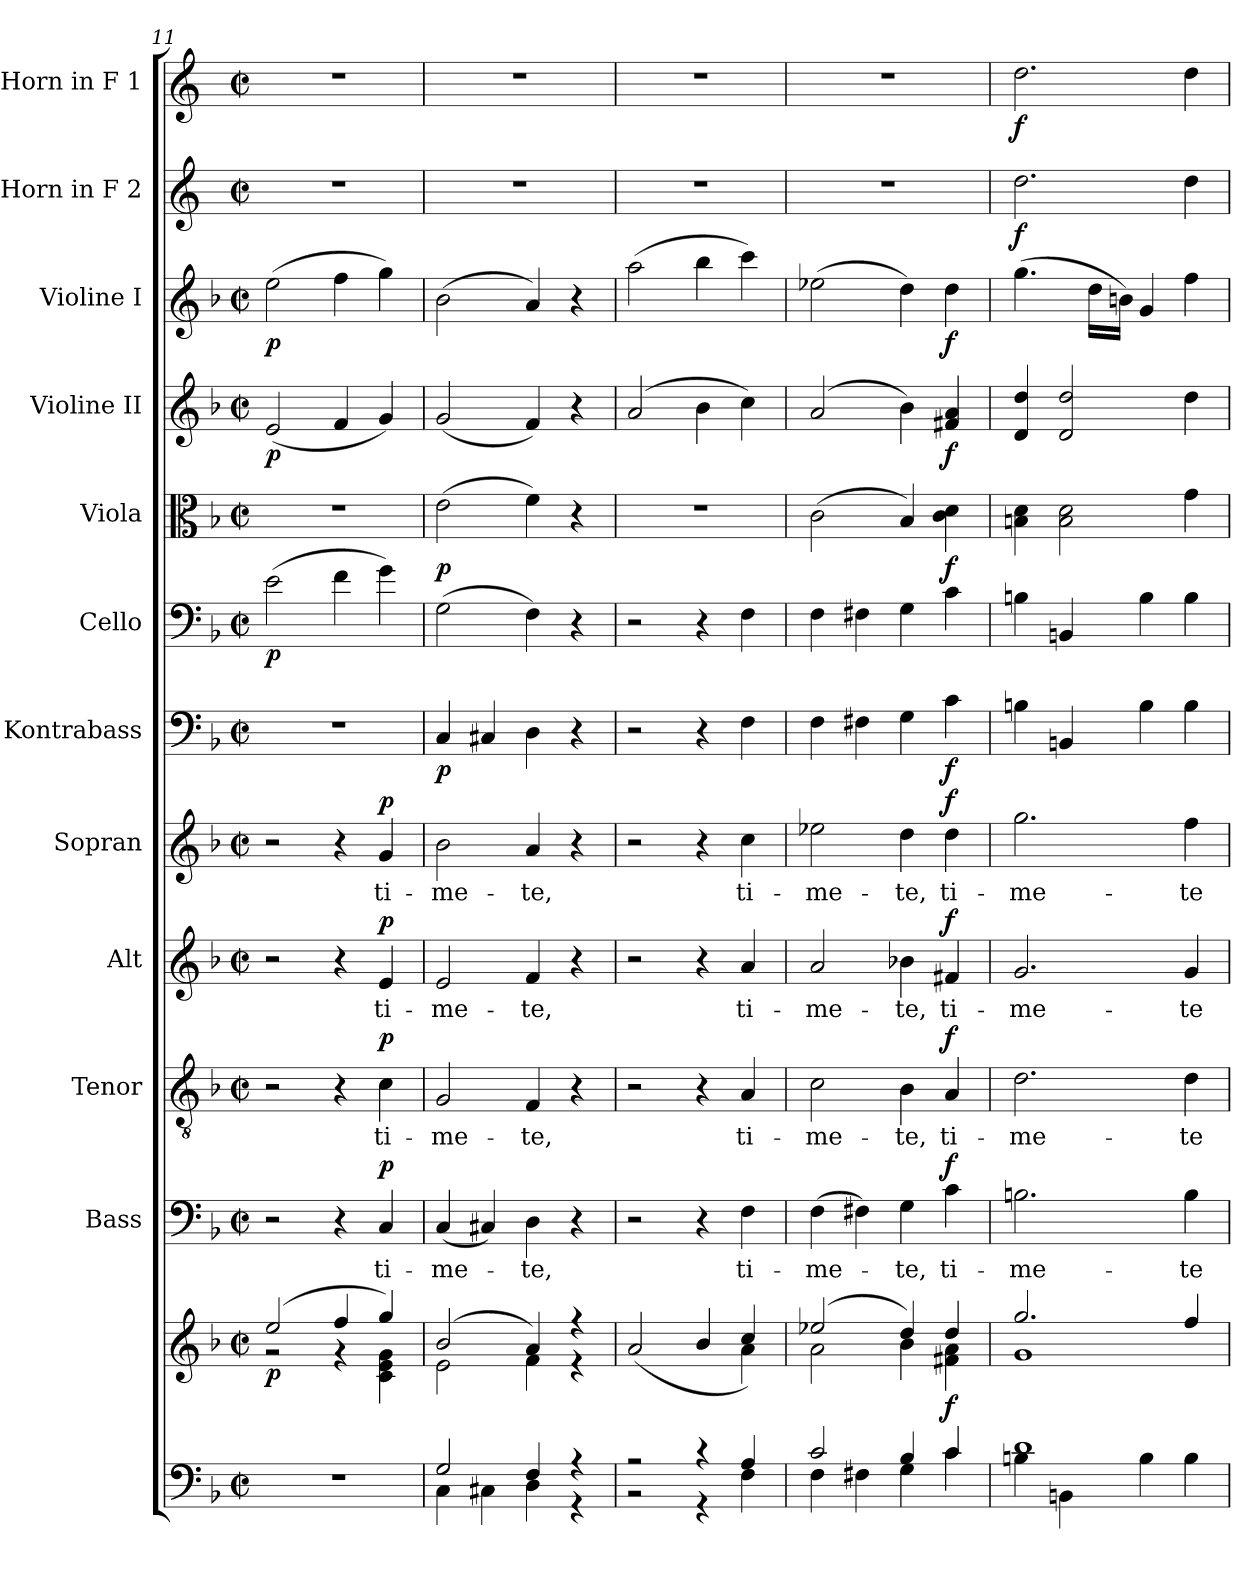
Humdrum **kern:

**kern	**kern	**dynam	**kern	**text	**dynam	**kern	**text	**dynam	**kern	**text	**dynam	**kern	**text	**dynam	**kern	**dynam	**kern	**dynam	**kern	**dynam	**kern	**dynam	**kern	**dynam	**kern	**dynam	**kern	**dynam
*part12	*part12	*part12	*part11	*part11	*part11	*part10	*part10	*part10	*part9	*part9	*part9	*part8	*part8	*part8	*part7	*part7	*part6	*part6	*part5	*part5	*part4	*part4	*part3	*part3	*part2	*part2	*part1	*part1
*staff13	*staff12	*staff12/13	*staff11	*staff11	*staff11	*staff10	*staff10	*staff10	*staff9	*staff9	*staff9	*staff8	*staff8	*staff8	*staff7	*staff7	*staff6	*staff6	*staff5	*staff5	*staff4	*staff4	*staff3	*staff3	*staff2	*staff2	*staff1	*staff1
*	*	*	*I"Bass	*	*	*I"Tenor	*	*	*I"Alt	*	*	*I"Sopran	*	*	*I"Kontrabass	*	*I"Cello	*	*I"Viola	*	*I"Violine II	*	*I"Violine I	*	*I"Horn in F 2	*	*I"Horn in F 1	*
*	*	*	*I'B.	*	*	*I'T.	*	*	*I'A.	*	*	*I'S.	*	*	*I'Kb.	*	*	*	*I'Vla.	*	*I'Vl. II	*	*I'Vl. I	*	*	*	*	*
*clefF4	*clefG2	*	*clefF4	*	*	*clefGv2	*	*	*clefG2	*	*	*clefG2	*	*	*clefF4	*	*clefF4	*	*clefC3	*	*clefG2	*	*clefG2	*	*clefG2	*	*clefG2	*
*	*	*	*	*	*	*	*	*	*	*	*	*	*	*	*ITrd7c12	*	*	*	*	*	*	*	*	*	*ITrd4c7	*	*ITrd4c7	*
*k[b-]	*k[b-]	*	*k[b-]	*	*	*k[b-]	*	*	*k[b-]	*	*	*k[b-]	*	*	*k[b-]	*	*k[b-]	*	*k[b-]	*	*k[b-]	*	*k[b-]	*	*k[b-]	*	*k[b-]	*
*F:	*F:	*	*F:	*	*	*F:	*	*	*F:	*	*	*F:	*	*	*F:	*	*F:	*	*F:	*	*F:	*	*F:	*	*F:	*	*F:	*
*M2/2	*M2/2	*	*M2/2	*	*	*M2/2	*	*	*M2/2	*	*	*M2/2	*	*	*M2/2	*	*M2/2	*	*M2/2	*	*M2/2	*	*M2/2	*	*M2/2	*	*M2/2	*
*met(c|)	*met(c|)	*	*met(c|)	*	*	*met(c|)	*	*	*met(c|)	*	*	*met(c|)	*	*	*met(c|)	*	*met(c|)	*	*met(c|)	*	*met(c|)	*	*met(c|)	*	*met(c|)	*	*met(c|)	*
=11	=11	=11	=11	=11	=11	=11	=11	=11	=11	=11	=11	=11	=11	=11	=11	=11	=11	=11	=11	=11	=11	=11	=11	=11	=11	=11	=11	=11
*	*^	*	*	*	*	*	*	*	*	*	*	*	*	*	*	*	*	*	*	*	*	*	*	*	*	*	*	*
!	!	!	!LO:DY:b	!	!	!	!	!	!	!	!	!	!	!	!	!	!	!	!LO:DY:b	!	!	!	!LO:DY:b	!	!LO:DY:b	!	!	!	!
1r	(2ee/	2rg	p	2r	.	.	2r	.	.	2r	.	.	2r	.	.	1r	.	(>2e\	p	1r	.	(<2e/	p	(>2ee\	p	1r	.	1r	.
.	4ff/	4rg	.	4r	.	.	4r	.	.	4r	.	.	4r	.	.	.	.	4f\	.	.	.	4f/	.	4ff\	.	.	.	.	.
!	!	!	!	!	!LO:LY:b	!LO:DY:a	!	!LO:LY:b	!LO:DY:a	!	!LO:LY:b	!LO:DY:a	!	!LO:LY:b	!LO:DY:a	!	!	!	!	!	!	!	!	!	!	!	!	!	!
.	4gg/)	4c\ 4e\ 4g\	.	4C/	ti-	p	4c\	ti-	p	4e/	ti-	p	4g/	ti-	p	.	.	4g\)	.	.	.	4g/)	.	4gg\)	.	.	.	.	.
=12	=12	=12	=12	=12	=12	=12	=12	=12	=12	=12	=12	=12	=12	=12	=12	=12	=12	=12	=12	=12	=12	=12	=12	=12	=12	=12	=12	=12	=12
*^	*	*	*	*	*	*	*	*	*	*	*	*	*	*	*	*	*	*	*	*	*	*	*	*	*	*	*	*	*
!	!	!	!	!	!	!LO:LY:b	!	!	!LO:LY:b	!	!	!LO:LY:b	!	!	!LO:LY:b	!	!	!LO:DY:b	!	!	!	!LO:DY:b	!	!	!	!	!	!	!	!
2G/	4C\	(2b-/	2e\	.	(<4C/	-me-	.	2G/	-me-	.	2e/	-me-	.	2b-\	-me-	.	4CC/	p	(>2G\	.	(>2e\	p	(<2g/	.	(>2b-\	.	1r	.	1r	.
.	4C#X\	.	.	.	4C#X/)	.	.	.	.	.	.	.	.	.	.	.	4CC#X/	.	.	.	.	.	.	.	.	.	.	.	.	.
!	!	!	!	!	!	!LO:LY:b	!	!	!LO:LY:b	!	!	!LO:LY:b	!	!	!LO:LY:b	!	!	!	!	!	!	!	!	!	!	!	!	!	!	!
4F/	4D\	4a/)	4f\	.	4D\	-te,	.	4F/	-te,	.	4f/	-te,	.	4a/	-te,	.	4DD\	.	4F\)	.	4f\)	.	4f/)	.	4a/)	.	.	.	.	.
4r	4r	4r	4r	.	4r	.	.	4r	.	.	4r	.	.	4r	.	.	4r	.	4r	.	4r	.	4r	.	4r	.	.	.	.	.
=13	=13	=13	=13	=13	=13	=13	=13	=13	=13	=13	=13	=13	=13	=13	=13	=13	=13	=13	=13	=13	=13	=13	=13	=13	=13	=13	=13	=13	=13	=13
2r	2r	(2a/	2ryy	.	2r	.	.	2r	.	.	2r	.	.	2r	.	.	2r	.	2r	.	1r	.	(2a/	.	(>2aa\	.	1r	.	1r	.
4r	4r	4b-/	4ryy	.	4r	.	.	4r	.	.	4r	.	.	4r	.	.	4r	.	4r	.	.	.	4b-\	.	4bb-\	.	.	.	.	.
!	!	!	!	!	!	!LO:LY:b	!	!	!LO:LY:b	!	!	!LO:LY:b	!	!	!LO:LY:b	!	!	!	!	!	!	!	!	!	!	!	!	!	!	!
4A/	4F\	4cc/)	4a\	.	4F\	ti-	.	4A/	ti-	.	4a/	ti-	.	4cc\	ti-	.	4FF\	.	4F\	.	.	.	4cc\)	.	4ccc\)	.	.	.	.	.
=14	=14	=14	=14	=14	=14	=14	=14	=14	=14	=14	=14	=14	=14	=14	=14	=14	=14	=14	=14	=14	=14	=14	=14	=14	=14	=14	=14	=14	=14	=14
!	!	!	!	!	!	!LO:LY:b	!	!	!LO:LY:b	!	!	!LO:LY:b	!	!	!LO:LY:b	!	!	!	!	!	!	!	!	!	!	!	!	!	!	!
2c/	4F\	(2ee-X/	2a\	.	(>4F\	-me-	.	2c\	-me-	.	2a/	-me-	.	2ee-X\	-me-	.	4FF\	.	4F\	.	(>2c\	.	(2a/	.	(>2ee-X\	.	1r	.	1r	.
.	4F#X\	.	.	.	4F#X\)	.	.	.	.	.	.	.	.	.	.	.	4FF#X\	.	4F#X\	.	.	.	.	.	.	.	.	.	.	.
!	!	!	!	!	!	!LO:LY:b	!	!	!LO:LY:b	!	!	!LO:LY:b	!	!	!LO:LY:b	!	!	!	!	!	!	!	!	!	!	!	!	!	!	!
4B-/	4G\	4dd/)	4b-\	.	4G\	-te,	.	4B-\	-te,	.	4b-X\	-te,	.	4dd\	-te,	.	4GG\	.	4G\	.	4B-/)	.	4b-\)	.	4dd\)	.	.	.	.	.
!	!	!	!	!LO:DY:b	!	!LO:LY:b	!LO:DY:a	!	!LO:LY:b	!LO:DY:a	!	!LO:LY:b	!LO:DY:a	!	!LO:LY:b	!LO:DY:a	!	!LO:DY:b	!	!	!	!LO:DY:b	!	!LO:DY:b	!	!LO:DY:b	!	!	!	!
4c/	4c\	4dd/	4f#X\ 4a\	f	4c\	ti-	f	4A/	ti-	f	4f#X/	ti-	f	4dd\	ti-	f	4C\	f	4c\	.	4c\ 4d\	f	4f#X/ 4a/	f	4dd\	f	.	.	.	.
=15	=15	=15	=15	=15	=15	=15	=15	=15	=15	=15	=15	=15	=15	=15	=15	=15	=15	=15	=15	=15	=15	=15	=15	=15	=15	=15	=15	=15	=15	=15
!	!	!	!	!	!	!LO:LY:b	!	!	!LO:LY:b	!	!	!LO:LY:b	!	!	!LO:LY:b	!	!	!	!	!	!	!	!	!	!	!	!	!LO:DY:b	!	!LO:DY:b
1d	4Bn\	2.gg/	1g	.	2.Bn\	-me-	.	2.d\	-me-	.	2.g/	-me-	.	2.gg\	-me-	.	4BBn\	.	4Bn\	.	4Bn\ 4d\	.	4d/ 4dd/	.	(>4.gg\	.	2.g\	f	2.g\	f
.	4BBn\	.	.	.	.	.	.	.	.	.	.	.	.	.	.	.	4BBBn/	.	4BBn/	.	2B\ 2d\	.	2d/ 2dd/	.	.	.	.	.	.	.
.	.	.	.	.	.	.	.	.	.	.	.	.	.	.	.	.	.	.	.	.	.	.	.	.	16dd\LL	.	.	.	.	.
.	.	.	.	.	.	.	.	.	.	.	.	.	.	.	.	.	.	.	.	.	.	.	.	.	16bn\JJ)	.	.	.	.	.
.	4B\	.	.	.	.	.	.	.	.	.	.	.	.	.	.	.	4BB\	.	4B\	.	.	.	.	.	4g/	.	.	.	.	.
!	!	!	!	!	!	!LO:LY:b	!	!	!LO:LY:b	!	!	!LO:LY:b	!	!	!LO:LY:b	!	!	!	!	!	!	!	!	!	!	!	!	!	!	!
.	4B\	4ff/	.	.	4B\	-te	.	4d\	-te	.	4g/	-te	.	4ff\	-te	.	4BB\	.	4B\	.	4g\	.	4dd\	.	4ff\	.	4g\	.	4g\	.
*v	*v	*	*	*	*	*	*	*	*	*	*	*	*	*	*	*	*	*	*	*	*	*	*	*	*	*	*	*	*	*
*	*v	*v	*	*	*	*	*	*	*	*	*	*	*	*	*	*	*	*	*	*	*	*	*	*	*	*	*	*	*
=	=	=	=	=	=	=	=	=	=	=	=	=	=	=	=	=	=	=	=	=	=	=	=	=	=	=	=	=
*-	*-	*-	*-	*-	*-	*-	*-	*-	*-	*-	*-	*-	*-	*-	*-	*-	*-	*-	*-	*-	*-	*-	*-	*-	*-	*-	*-	*-
